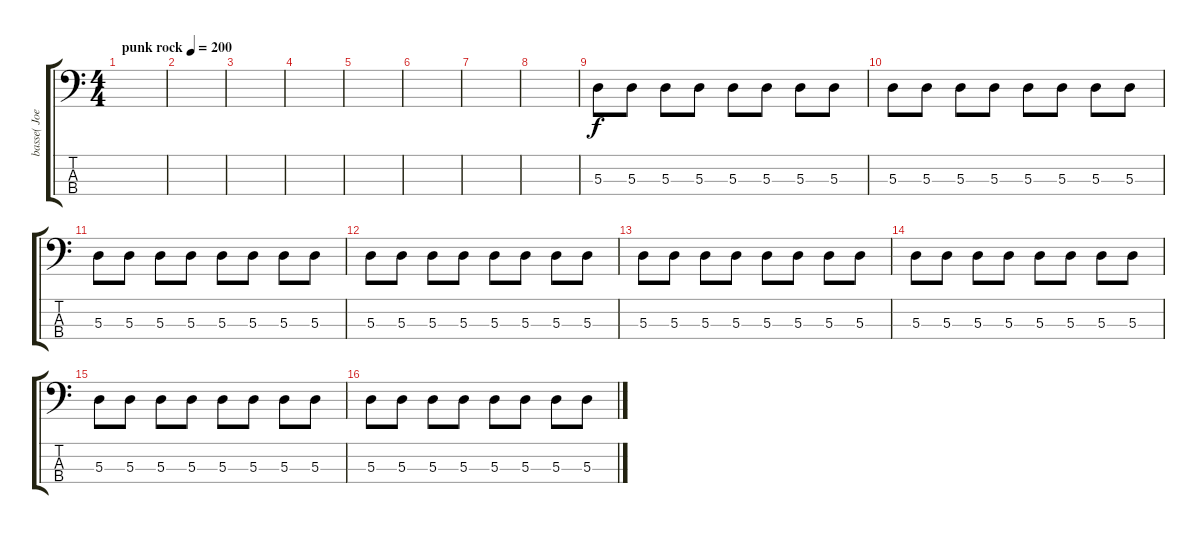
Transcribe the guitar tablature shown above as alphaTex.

\track ("basse( Joe Bastard )" "basse( Joe") {instrument electricbasspick}
\staff {score tabs}
\tuning (G2 D2 A1 E1) {hide}
\ts (4 4)
\tempo (200 "punk rock")
\clef f4
\ks c
|
|
|
|
|
|
|
|
5.3.8 5.3.8 5.3.8 5.3.8 5.3.8 5.3.8 5.3.8 5.3.8 |
5.3.8 5.3.8 5.3.8 5.3.8 5.3.8 5.3.8 5.3.8 5.3.8 |
5.3.8 5.3.8 5.3.8 5.3.8 5.3.8 5.3.8 5.3.8 5.3.8 |
5.3.8 5.3.8 5.3.8 5.3.8 5.3.8 5.3.8 5.3.8 5.3.8 |
5.3.8 5.3.8 5.3.8 5.3.8 5.3.8 5.3.8 5.3.8 5.3.8 |
5.3.8 5.3.8 5.3.8 5.3.8 5.3.8 5.3.8 5.3.8 5.3.8 |
5.3.8 5.3.8 5.3.8 5.3.8 5.3.8 5.3.8 5.3.8 5.3.8 |
5.3.8 5.3.8 5.3.8 5.3.8 5.3.8 5.3.8 5.3.8 5.3.8
